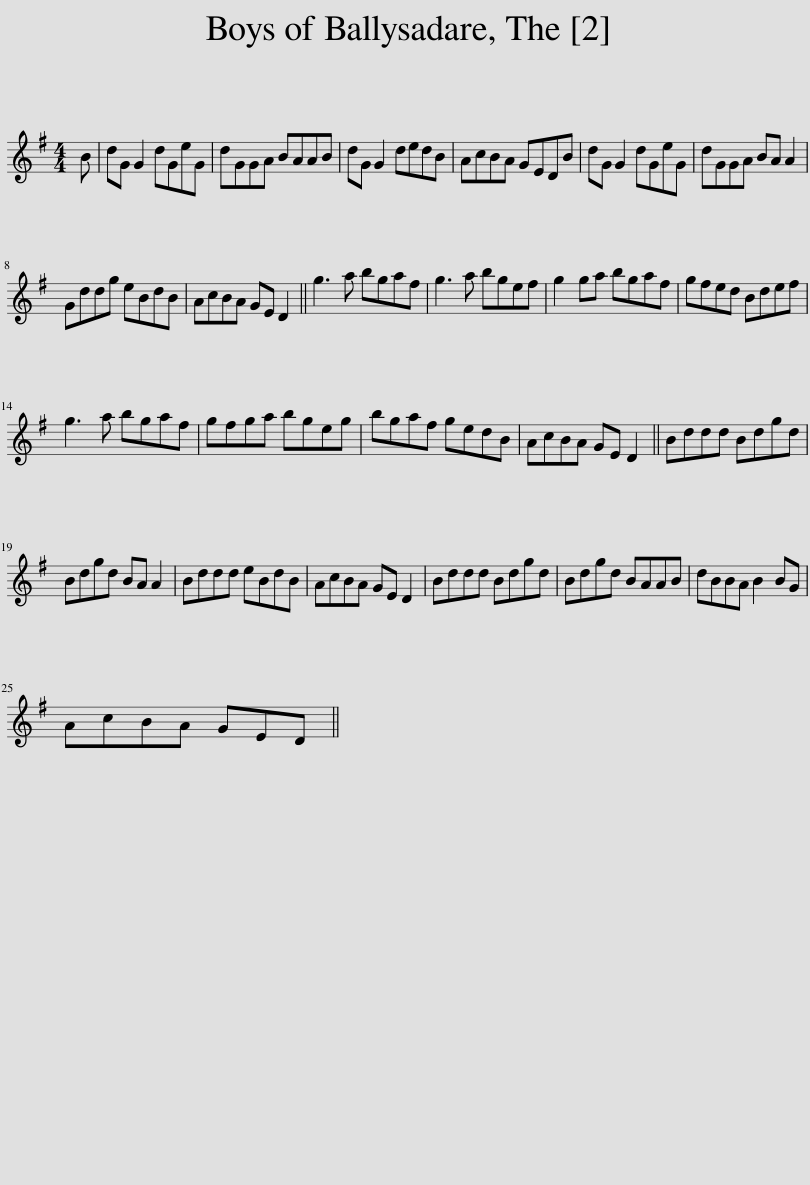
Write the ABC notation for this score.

X:1
L:1/8
M:4/4
I:linebreak $
K:G
V:1 treble
V:1
 B | dG G2 dGeG | dGGA BAAB | dG G2 dedB | AcBA GEDB | %5
 dG G2 dGeG | dGGA BA A2 |$ Gddg eBdB | AcBA GE D2 || g3 a bgaf | %10
 g3 a bgef | g2 ga bgaf | gfed Bdef |$ g3 a bgaf | gfga bgeg | %15
 bgaf gedB | AcBA GE D2 || Bddd Bdgd |$ Bdgd BA A2 | Bddd eBdB | %20
 AcBA GE D2 | Bddd Bdgd | Bdgd BAAB | dBBA B2 BG |$ AcBA GED || %25
